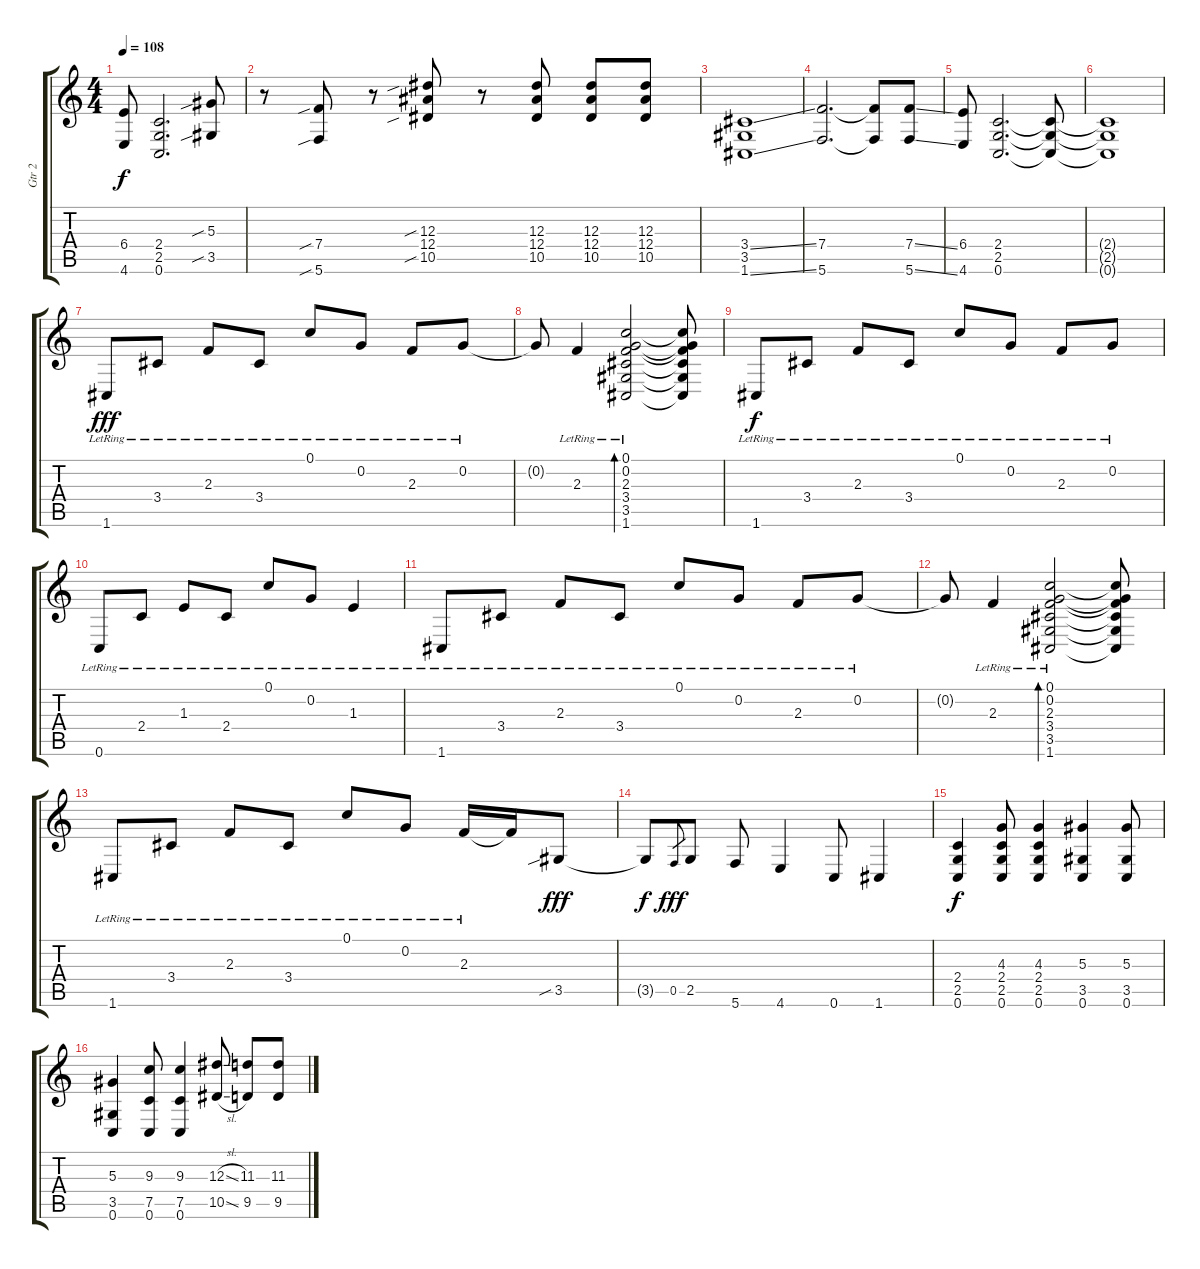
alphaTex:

\track ("Gtr 2" "Gtr 2") {instrument overdrivenguitar}
\staff {score tabs}
\tuning (C4 G3 Eb3 Bb2 F2 C2) {hide}
\ts (4 4)
\tempo 108
\clef g2
\ks c
(6.4 4.6).8{dy f} (2.4 2.5 0.6).2{d} (5.3{sib} 3.5{sib}).8 |
r.8 (7.4{sib} 5.6{sib}).8 r.8 (12.3{sib} 12.4 10.5{sib}).8 r.8 (12.3 12.4 10.5).8 (12.3 12.4 10.5).8 (12.3 12.4 10.5).8 |
(3.4{ss} 3.5 1.6{ss}).1 |
(7.4 5.6).2{d} (7.4{t} 5.6{t}).8 (7.4{ss} 5.6{ss}).8 |
(6.4 4.6).8 (2.4 2.5 0.6).2{d} (2.4{t} 2.5{t} 0.6{t}).8{volume 9} |
(2.4{t} 2.5{t} 0.6{t}).1 |
1.6{lr}.8{dy fff volume 16 instrument electricguitarclean} 3.4{lr}.8 2.3{lr}.8 3.4{lr}.8 0.1{lr}.8 0.2{lr}.8 2.3{lr}.8 0.2{lr}.8 |
0.2{t}.8 2.3{lr}.4 (0.1{lr} 0.2{lr} 2.3{lr} 3.4{lr} 3.5{lr} 1.6{lr}).2{bd 120} (0.1{t} 0.2{t} 2.3{t} 3.4{t} 3.5{t} 1.6{t}).8 |
1.6{lr}.8{dy f} 3.4{lr}.8 2.3{lr}.8 3.4{lr}.8 0.1{lr}.8 0.2{lr}.8 2.3{lr}.8 0.2{lr}.8 |
0.6{lr}.8 2.4{lr}.8 1.3{lr}.8 2.4{lr}.8 0.1{lr}.8 0.2{lr}.8 1.3{lr}.4 |
1.6{lr}.8 3.4{lr}.8 2.3{lr}.8 3.4{lr}.8 0.1{lr}.8 0.2{lr}.8 2.3{lr}.8 0.2{lr}.8 |
0.2{t}.8 2.3{lr}.4 (0.1{lr} 0.2{lr} 2.3{lr} 3.4{lr} 3.5{lr} 1.6{lr}).2{bd 120} (0.1{t} 0.2{t} 2.3{t} 3.4{t} 3.5{t} 1.6{t}).8 |
1.6{lr}.8 3.4{lr}.8 2.3{lr}.8 3.4{lr}.8 0.1{lr}.8 0.2{lr}.8 2.3{lr}.16 2.3{t}.16{instrument overdrivenguitar} 3.5{sib}.8{dy fff} |
3.5{t}.8{dy f} 0.5.8{gr dy fff} 2.5.8 5.6.8 4.6.4 0.6.8 1.6.4 |
(2.4 2.5 0.6).4{dy f instrument distortionguitar} (4.3 2.4 2.5 0.6).8 (4.3 2.4 2.5 0.6).4 (5.3 3.5 0.6).4 (5.3 3.5 0.6).8 |
(5.3 3.5 0.6).4 (9.3 7.5 0.6).8 (9.3 7.5 0.6).4 (12.3{sl} 10.5{sl}).8 (11.3 9.5).8 (11.3 9.5).8
